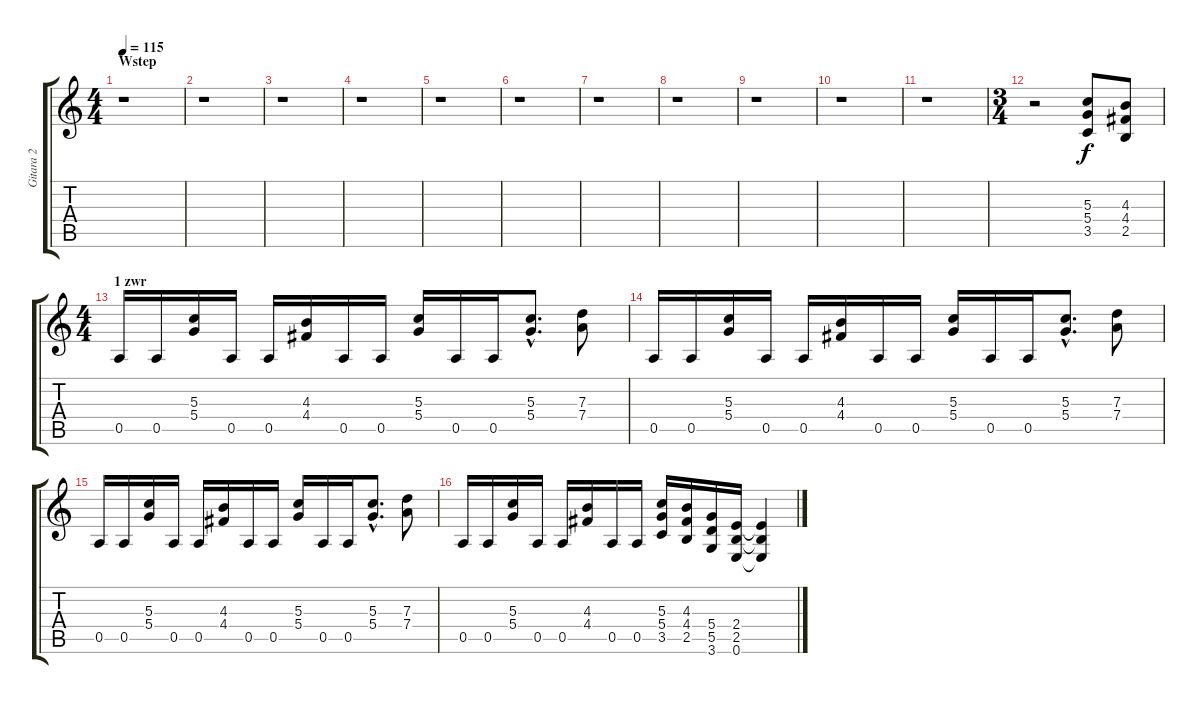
\track ("Gitara 2" "Gitara 2") {instrument distortionguitar}
\staff {score tabs}
\tuning (E4 B3 G3 D3 A2 E2) {hide}
\ts (4 4)
\section ("" "Wstep")
\tempo 115
\clef g2
\ks c
r.1{dy f instrument distortionguitar} |
r.1 |
r.1 |
r.1 |
r.1 |
r.1 |
r.1 |
r.1 |
r.1 |
r.1 |
r.1 |
\ts (3 4)
r.2 (5.3 5.4 3.5).8 (4.3 4.4 2.5).8 |
\ts (4 4)
\section ("" "1 zwr")
0.5.16 0.5.16 (5.3 5.4).16 0.5.16 0.5.16 (4.3 4.4).16 0.5.16 0.5.16 (5.3 5.4).16 0.5.16 0.5.16 (5.3{hac} 5.4{hac}).8{d} (7.3 7.4).8 |
0.5.16 0.5.16 (5.3 5.4).16 0.5.16 0.5.16 (4.3 4.4).16 0.5.16 0.5.16 (5.3 5.4).16 0.5.16 0.5.16 (5.3{hac} 5.4{hac}).8{d} (7.3 7.4).8 |
0.5.16 0.5.16 (5.3 5.4).16 0.5.16 0.5.16 (4.3 4.4).16 0.5.16 0.5.16 (5.3 5.4).16 0.5.16 0.5.16 (5.3{hac} 5.4{hac}).8{d} (7.3 7.4).8 |
0.5.16 0.5.16 (5.3 5.4).16 0.5.16 0.5.16 (4.3 4.4).16 0.5.16 0.5.16 (5.3 5.4 3.5).16 (4.3 4.4 2.5).16 (5.4 5.5 3.6).16 (2.4 2.5 0.6).16 (2.4{t} 2.5{t} 0.6{t}).4
